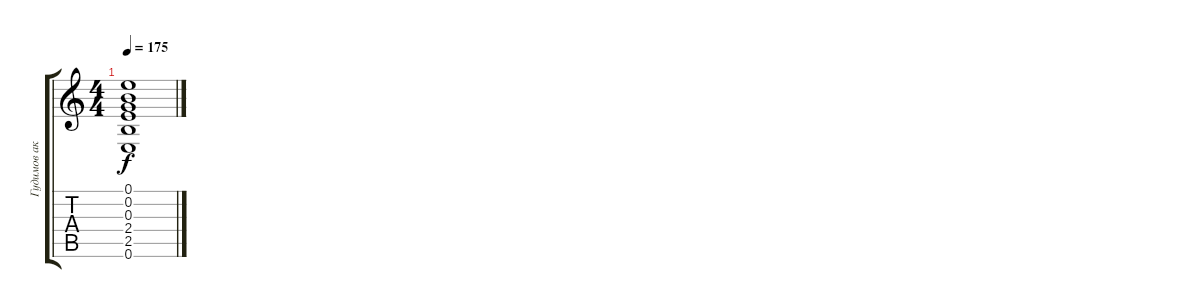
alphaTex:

\track ("Гудимов акустика" "Гудимов ак") {instrument acousticguitarsteel}
\staff {score tabs}
\tuning (E4 B3 G3 D3 A2 E2) {hide}
\ts (4 4)
\tempo 175
\clef g2
\ks c
(0.1 0.2 0.3 2.4 2.5 0.6).1{dy f}
